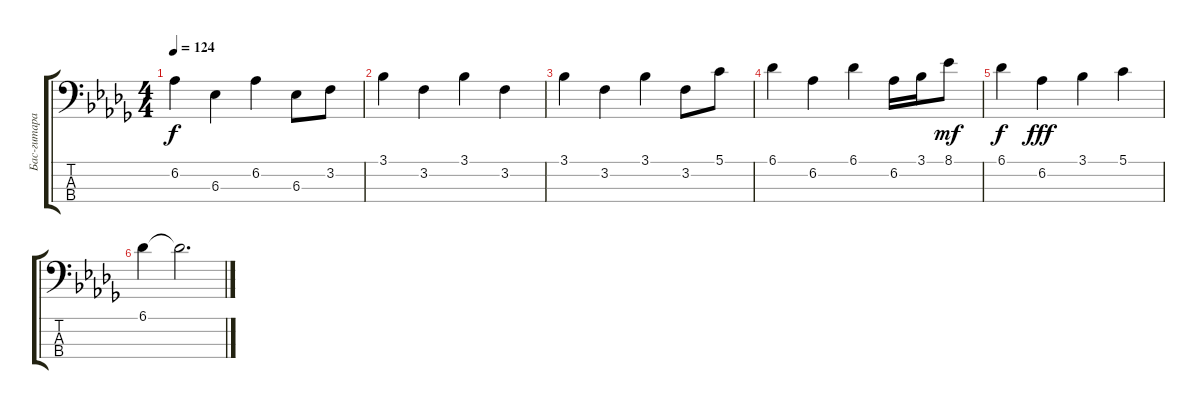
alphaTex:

\track ("Бас-гитара (А.Кутиков)" "Бас-гитара") {instrument electricbassfinger}
\staff {score tabs}
\tuning (G2 D2 A1 E1) {hide}
\ts (4 4)
\tempo 124
\clef f4
\ks bbminor
6.2.4{dy f} 6.3.4 6.2.4 6.3.8 3.2.8 |
3.1.4 3.2.4 3.1.4 3.2.4 |
3.1.4 3.2.4 3.1.4 3.2.8 5.1.8 |
6.1.4 6.2.4 6.1.4 6.2.16 3.1.16 8.1.8{dy mf} |
6.1.4{dy f} 6.2.4{dy fff} 3.1.4 5.1.4 |
6.1.4{volume 6} 6.1{t}.2{d}
